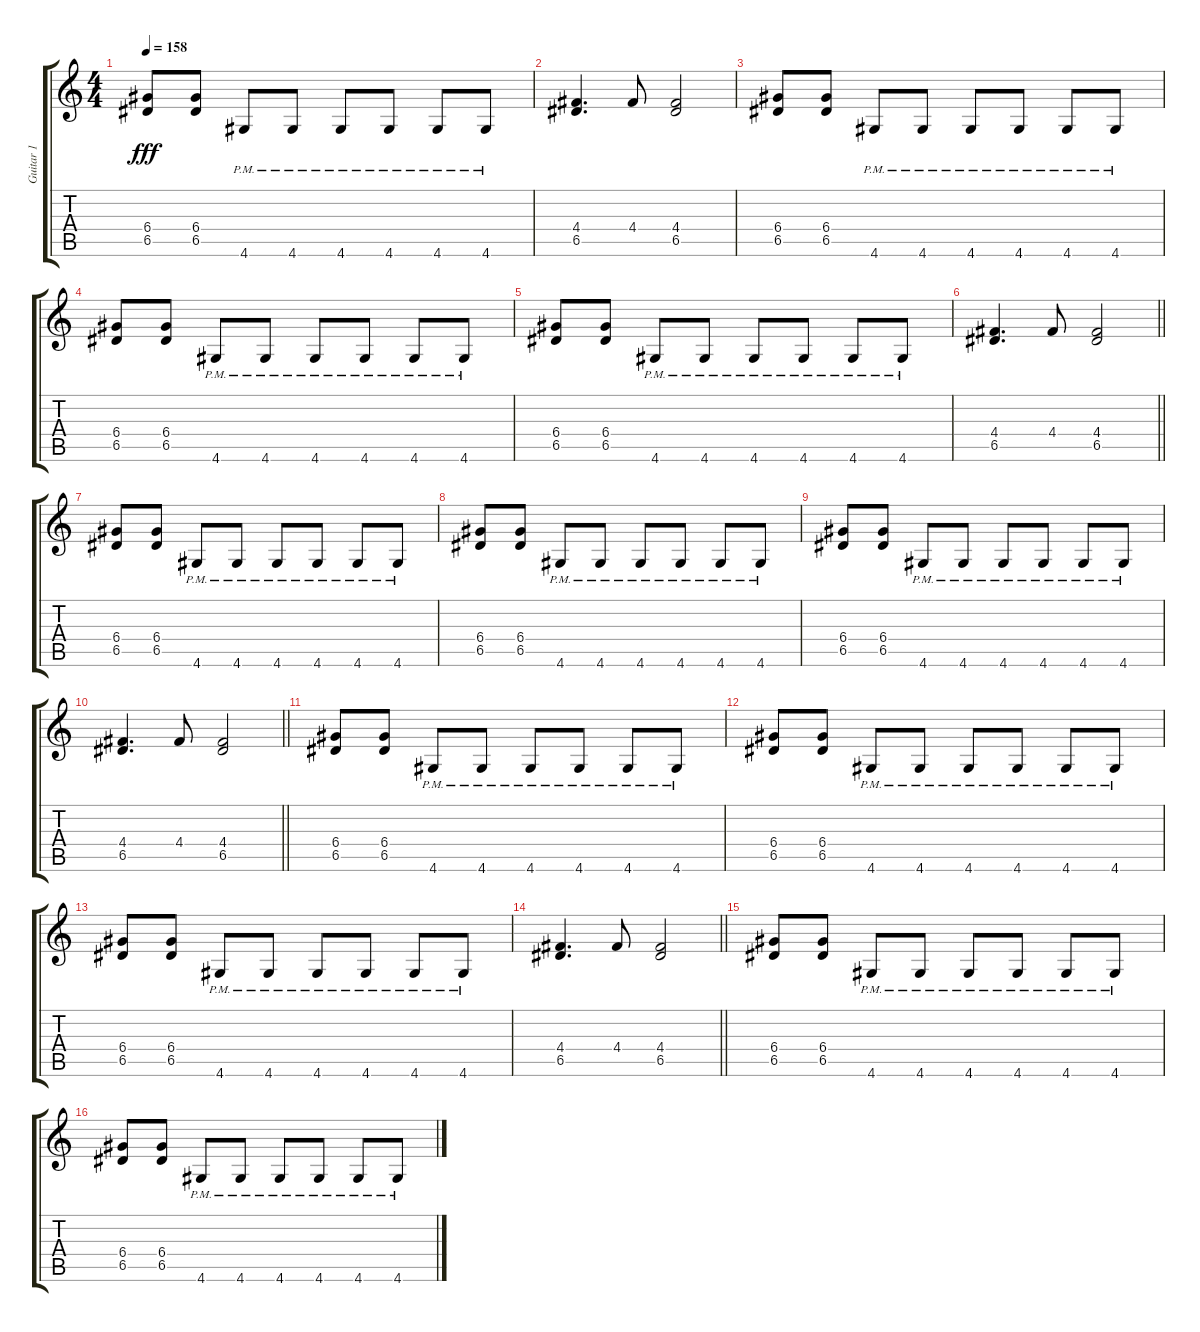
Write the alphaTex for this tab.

\track ("Guitar 1" "Guitar 1") {instrument distortionguitar}
\staff {score tabs}
\tuning (E4 B3 G3 D3 A2 E2) {hide}
\ts (4 4)
\tempo 158
\clef g2
\ks c
(6.4 6.5).8{dy fff} (6.4 6.5).8 4.6{pm}.8 4.6{pm}.8 4.6{pm}.8 4.6{pm}.8 4.6{pm}.8 4.6{pm}.8 |
(4.4 6.5).4{d} 4.4.8 (4.4 6.5).2 |
(6.4 6.5).8 (6.4 6.5).8 4.6{pm}.8 4.6{pm}.8 4.6{pm}.8 4.6{pm}.8 4.6{pm}.8 4.6{pm}.8 |
(6.4 6.5).8 (6.4 6.5).8 4.6{pm}.8 4.6{pm}.8 4.6{pm}.8 4.6{pm}.8 4.6{pm}.8 4.6{pm}.8 |
(6.4 6.5).8 (6.4 6.5).8 4.6{pm}.8 4.6{pm}.8 4.6{pm}.8 4.6{pm}.8 4.6{pm}.8 4.6{pm}.8 |
\barLineRight lightlight
(4.4 6.5).4{d} 4.4.8 (4.4 6.5).2 |
(6.4 6.5).8 (6.4 6.5).8 4.6{pm}.8 4.6{pm}.8 4.6{pm}.8 4.6{pm}.8 4.6{pm}.8 4.6{pm}.8 |
(6.4 6.5).8 (6.4 6.5).8 4.6{pm}.8 4.6{pm}.8 4.6{pm}.8 4.6{pm}.8 4.6{pm}.8 4.6{pm}.8 |
(6.4 6.5).8 (6.4 6.5).8 4.6{pm}.8 4.6{pm}.8 4.6{pm}.8 4.6{pm}.8 4.6{pm}.8 4.6{pm}.8 |
\barLineRight lightlight
(4.4 6.5).4{d} 4.4.8 (4.4 6.5).2 |
(6.4 6.5).8 (6.4 6.5).8 4.6{pm}.8 4.6{pm}.8 4.6{pm}.8 4.6{pm}.8 4.6{pm}.8 4.6{pm}.8 |
(6.4 6.5).8 (6.4 6.5).8 4.6{pm}.8 4.6{pm}.8 4.6{pm}.8 4.6{pm}.8 4.6{pm}.8 4.6{pm}.8 |
(6.4 6.5).8 (6.4 6.5).8 4.6{pm}.8 4.6{pm}.8 4.6{pm}.8 4.6{pm}.8 4.6{pm}.8 4.6{pm}.8 |
\barLineRight lightlight
(4.4 6.5).4{d} 4.4.8 (4.4 6.5).2 |
(6.4 6.5).8 (6.4 6.5).8 4.6{pm}.8 4.6{pm}.8 4.6{pm}.8 4.6{pm}.8 4.6{pm}.8 4.6{pm}.8 |
(6.4 6.5).8 (6.4 6.5).8 4.6{pm}.8 4.6{pm}.8 4.6{pm}.8 4.6{pm}.8 4.6{pm}.8 4.6{pm}.8
